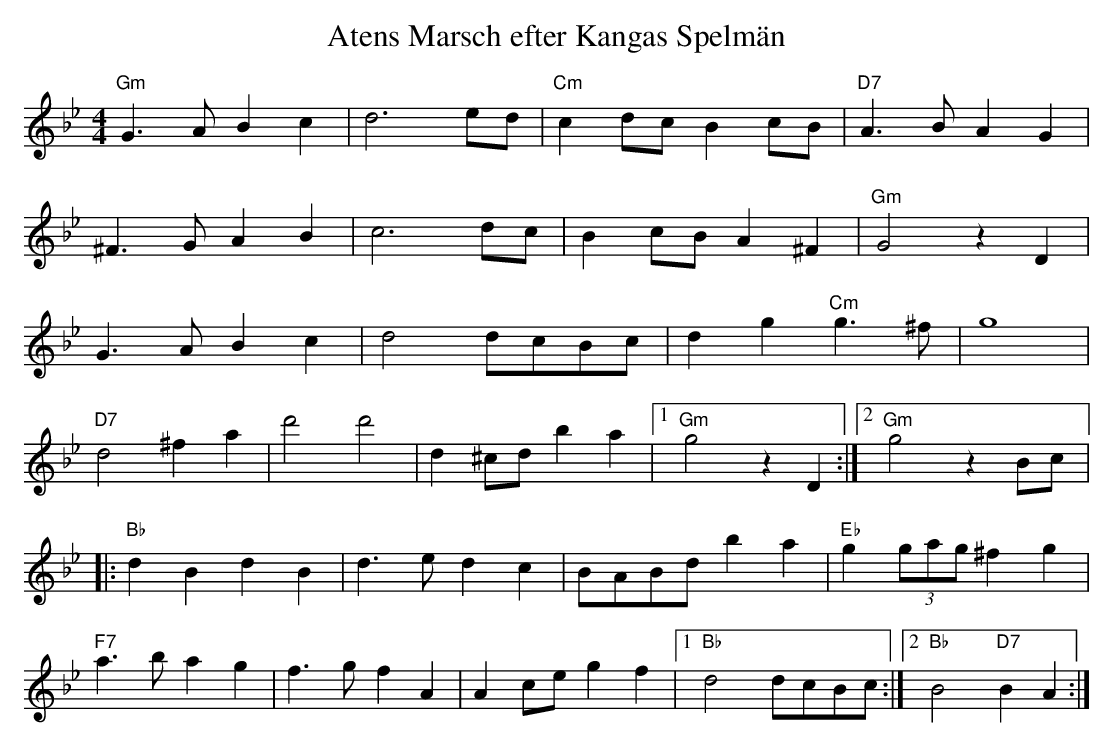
X:1
T:Atens Marsch efter Kangas Spelmän
L:1/8
M:4/4
K:Gm
"Gm" G3 A B2 c2 | d6 ed |"Cm" c2 dc B2 cB |"D7" A3 B A2 G2 |
^F3 G A2 B2 | c6 dc | B2 cB A2 ^F2 | "Gm" G4 z2 D2 |
G3 A B2 c2 | d4 dcBc | d2 g2"Cm" g3 ^f | g8 |
"D7" d4 ^f2 a2 | d'4 d'4 | d2 ^cd b2 a2 |1"Gm" g4 z2 D2 :|2"Gm" g4 z2 Bc |:
"Bb" d2 B2 d2 B2 | d3 e d2 c2 | BABd b2 a2 | "Eb" g2 (3gag ^f2 g2 |
"F7" a3 b a2 g2 | f3 g f2 A2 | A2 ce g2 f2 |1"Bb" d4 dcBc :|2 "Bb" B4 "D7" B2 A2 :| %26
